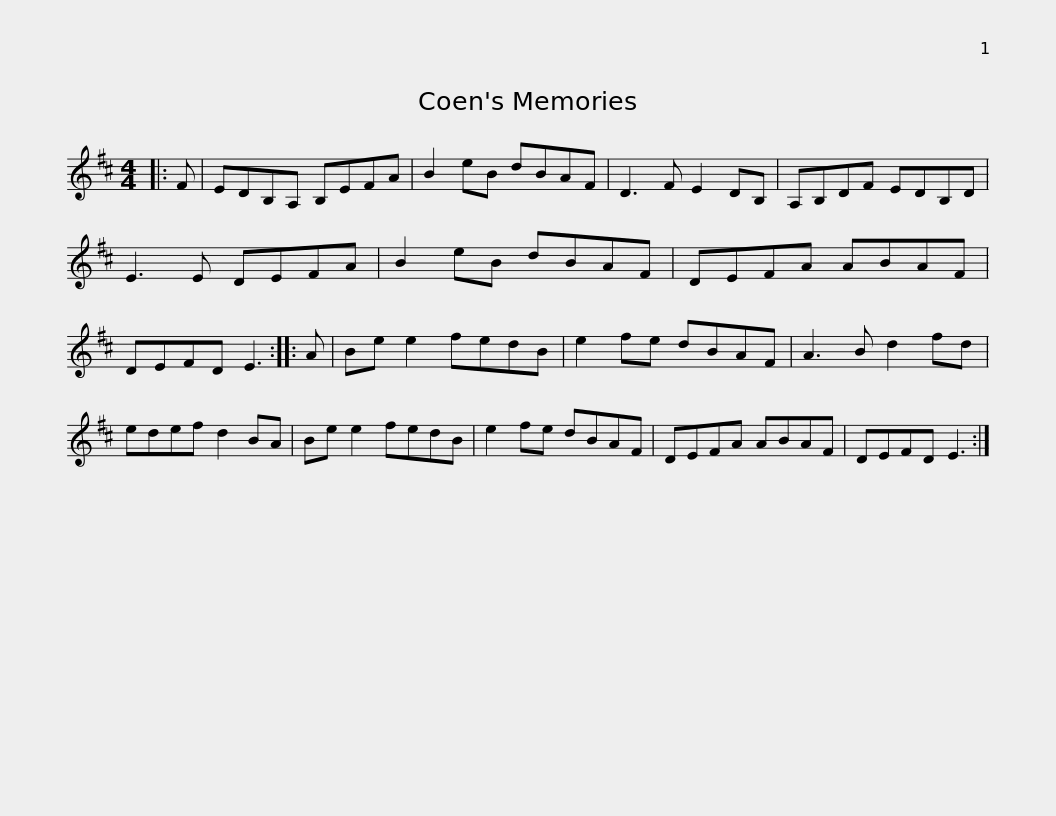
X:1
L:1/8
M:4/4
I:linebreak $
K:D
V:1 treble
V:1
|: F | EDB,A, B,EFA | B2 eB dBAF | D3 F E2 DB, | A,B,DF EDB,D | %5
 E3 E DEFA |$ B2 eB dBAF | DEFA ABAF | DEFD E3 :: A | %10
 Be e2 fedB | e2 fe dBAF | A3 B d2 fd |$ edef d2 BA | Be e2 fedB | %15
 e2 fe dBAF | DEFA ABAF | DEFD E3 :| %18
